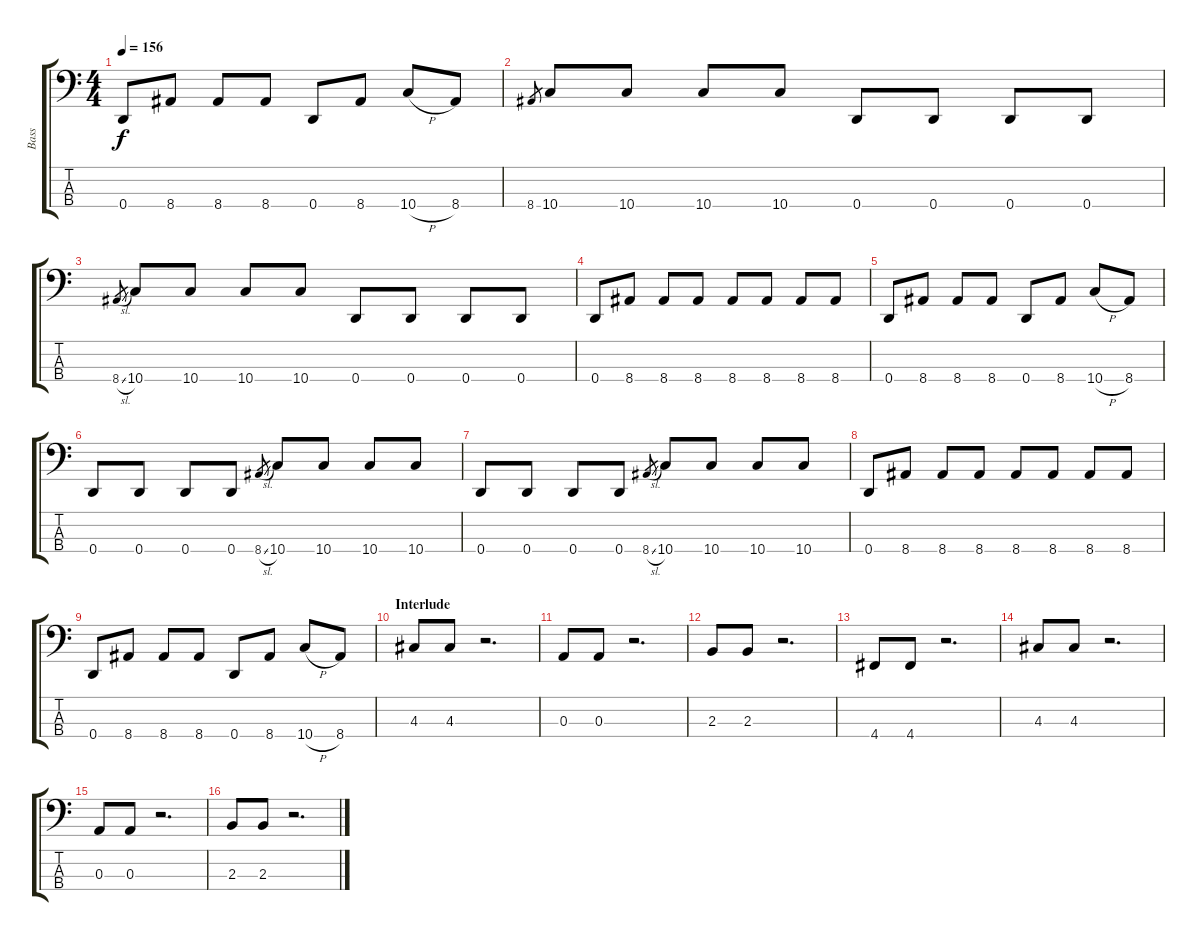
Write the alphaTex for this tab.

\track ("Bass" "Bass") {instrument electricbassfinger}
\staff {score tabs}
\tuning (G2 D2 A1 D1) {hide}
\ts (4 4)
\tempo 156
\clef f4
\ks c
0.4.8{dy f} 8.4.8 8.4.8 8.4.8 0.4.8 8.4.8 10.4{h}.8 8.4.8 |
8.4.8{gr} 10.4.8 10.4.8 10.4.8 10.4.8 0.4.8 0.4.8 0.4.8 0.4.8 |
8.4{sl}.8{gr} 10.4.8 10.4.8 10.4.8 10.4.8 0.4.8 0.4.8 0.4.8 0.4.8 |
0.4.8 8.4.8 8.4.8 8.4.8 8.4.8 8.4.8 8.4.8 8.4.8 |
0.4.8 8.4.8 8.4.8 8.4.8 0.4.8 8.4.8 10.4{h}.8 8.4.8 |
0.4.8 0.4.8 0.4.8 0.4.8 8.4{sl}.8{gr} 10.4.8 10.4.8 10.4.8 10.4.8 |
0.4.8 0.4.8 0.4.8 0.4.8 8.4{sl}.8{gr} 10.4.8 10.4.8 10.4.8 10.4.8 |
0.4.8 8.4.8 8.4.8 8.4.8 8.4.8 8.4.8 8.4.8 8.4.8 |
0.4.8 8.4.8 8.4.8 8.4.8 0.4.8 8.4.8 10.4{h}.8 8.4.8 |
\section ("" "Interlude")
4.3.8 4.3.8 r.2{d} |
0.3.8 0.3.8 r.2{d} |
2.3.8 2.3.8 r.2{d} |
4.4.8 4.4.8 r.2{d} |
4.3.8 4.3.8 r.2{d} |
0.3.8 0.3.8 r.2{d} |
2.3.8 2.3.8 r.2{d}
